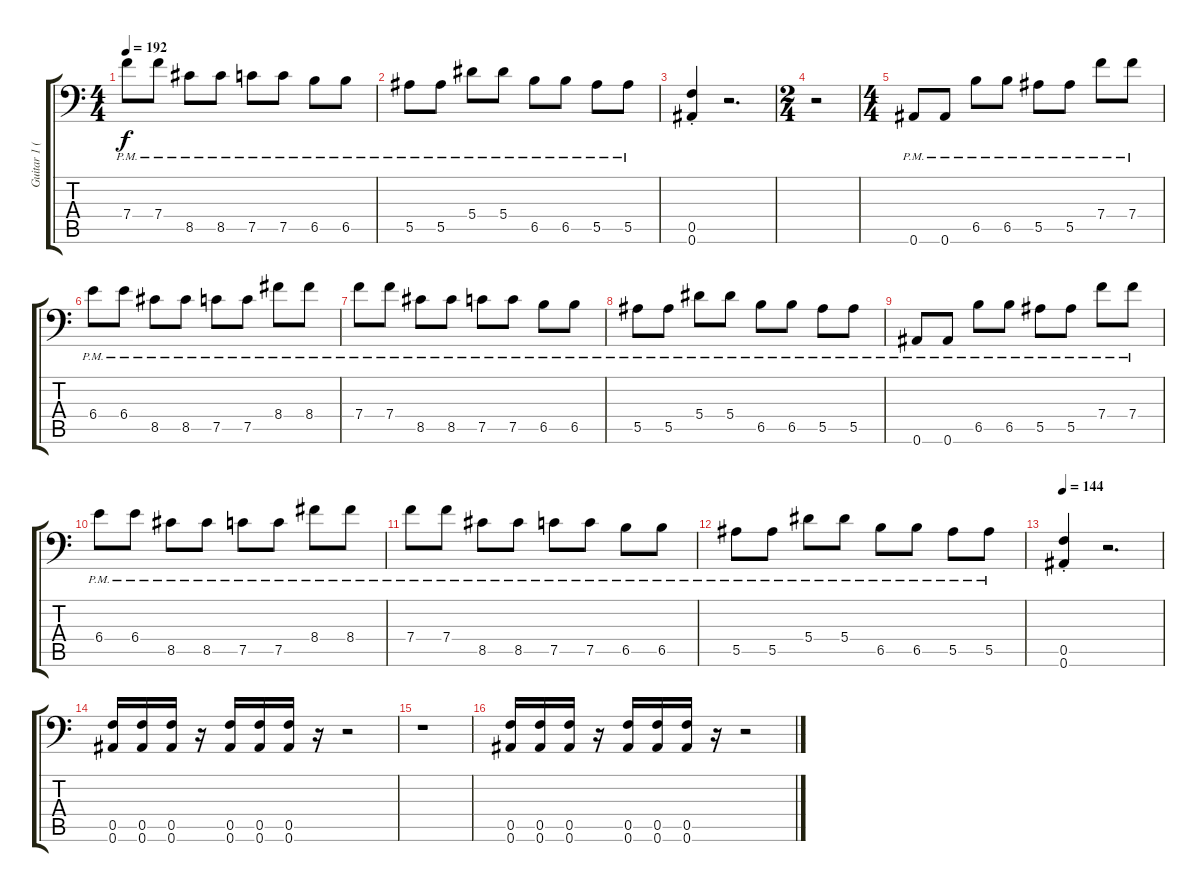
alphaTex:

\track ("Guitar 1 (Right)" "Guitar 1 (") {instrument distortionguitar}
\staff {score tabs}
\tuning (C4 G3 Eb3 Bb2 F2 Bb1) {hide}
\ts (4 4)
\tempo 192
\clef f4
\ks c
7.4{pm}.8{dy f} 7.4{pm}.8 8.5{pm}.8 8.5{pm}.8 7.5{pm}.8 7.5{pm}.8 6.5{pm}.8 6.5{pm}.8 |
5.5{pm}.8 5.5{pm}.8 5.4{pm}.8 5.4{pm}.8 6.5{pm}.8 6.5{pm}.8 5.5{pm}.8 5.5{pm}.8 |
(0.5{st} 0.6{st}).4 r.2{d} |
\ts (2 4)
r.2 |
\ts (4 4)
0.6{pm}.8 0.6{pm}.8 6.5{pm}.8 6.5{pm}.8 5.5{pm}.8 5.5{pm}.8 7.4{pm}.8 7.4{pm}.8 |
6.4{pm}.8 6.4{pm}.8 8.5{pm}.8 8.5{pm}.8 7.5{pm}.8 7.5{pm}.8 8.4{pm}.8 8.4{pm}.8 |
7.4{pm}.8 7.4{pm}.8 8.5{pm}.8 8.5{pm}.8 7.5{pm}.8 7.5{pm}.8 6.5{pm}.8 6.5{pm}.8 |
5.5{pm}.8 5.5{pm}.8 5.4{pm}.8 5.4{pm}.8 6.5{pm}.8 6.5{pm}.8 5.5{pm}.8 5.5{pm}.8 |
0.6{pm}.8 0.6{pm}.8 6.5{pm}.8 6.5{pm}.8 5.5{pm}.8 5.5{pm}.8 7.4{pm}.8 7.4{pm}.8 |
6.4{pm}.8 6.4{pm}.8 8.5{pm}.8 8.5{pm}.8 7.5{pm}.8 7.5{pm}.8 8.4{pm}.8 8.4{pm}.8 |
7.4{pm}.8 7.4{pm}.8 8.5{pm}.8 8.5{pm}.8 7.5{pm}.8 7.5{pm}.8 6.5{pm}.8 6.5{pm}.8 |
5.5{pm}.8 5.5{pm}.8 5.4{pm}.8 5.4{pm}.8 6.5{pm}.8 6.5{pm}.8 5.5{pm}.8 5.5{pm}.8 |
\tempo 144
(0.5{st} 0.6{st}).4 r.2{d} |
(0.5 0.6).16 (0.5 0.6).16 (0.5 0.6).16 r.16 (0.5 0.6).16 (0.5 0.6).16 (0.5 0.6).16 r.16 r.2 |
r.1 |
(0.5 0.6).16 (0.5 0.6).16 (0.5 0.6).16 r.16 (0.5 0.6).16 (0.5 0.6).16 (0.5 0.6).16 r.16 r.2
